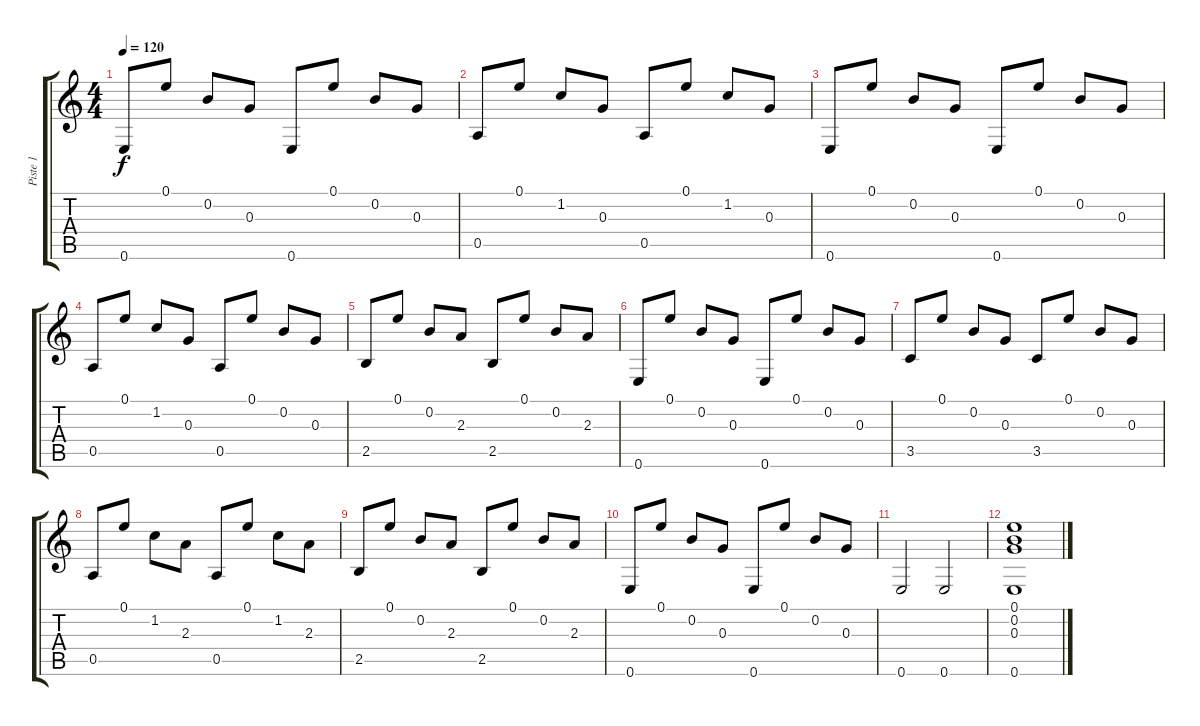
\track ("Piste 1" "Piste 1") {instrument acousticguitarnylon}
\staff {score tabs}
\tuning (E4 B3 G3 D3 A2 E2) {hide}
\ts (4 4)
\tempo 120
\clef g2
\ks c
0.6.8{dy f instrument acousticguitarnylon} 0.1.8 0.2.8 0.3.8 0.6.8 0.1.8 0.2.8 0.3.8 |
0.5.8 0.1.8 1.2.8 0.3.8 0.5.8 0.1.8 1.2.8 0.3.8 |
0.6.8 0.1.8 0.2.8 0.3.8 0.6.8 0.1.8 0.2.8 0.3.8 |
0.5.8 0.1.8 1.2.8 0.3.8 0.5.8 0.1.8 0.2.8 0.3.8 |
2.5.8 0.1.8 0.2.8 2.3.8 2.5.8 0.1.8 0.2.8 2.3.8 |
0.6.8 0.1.8 0.2.8 0.3.8 0.6.8 0.1.8 0.2.8 0.3.8 |
3.5.8 0.1.8 0.2.8 0.3.8 3.5.8 0.1.8 0.2.8 0.3.8 |
0.5.8 0.1.8 1.2.8 2.3.8 0.5.8 0.1.8 1.2.8 2.3.8 |
2.5.8 0.1.8 0.2.8 2.3.8 2.5.8 0.1.8 0.2.8 2.3.8 |
0.6.8 0.1.8 0.2.8 0.3.8 0.6.8 0.1.8 0.2.8 0.3.8 |
0.6.2 0.6.2 |
(0.1 0.2 0.3 0.6).1
